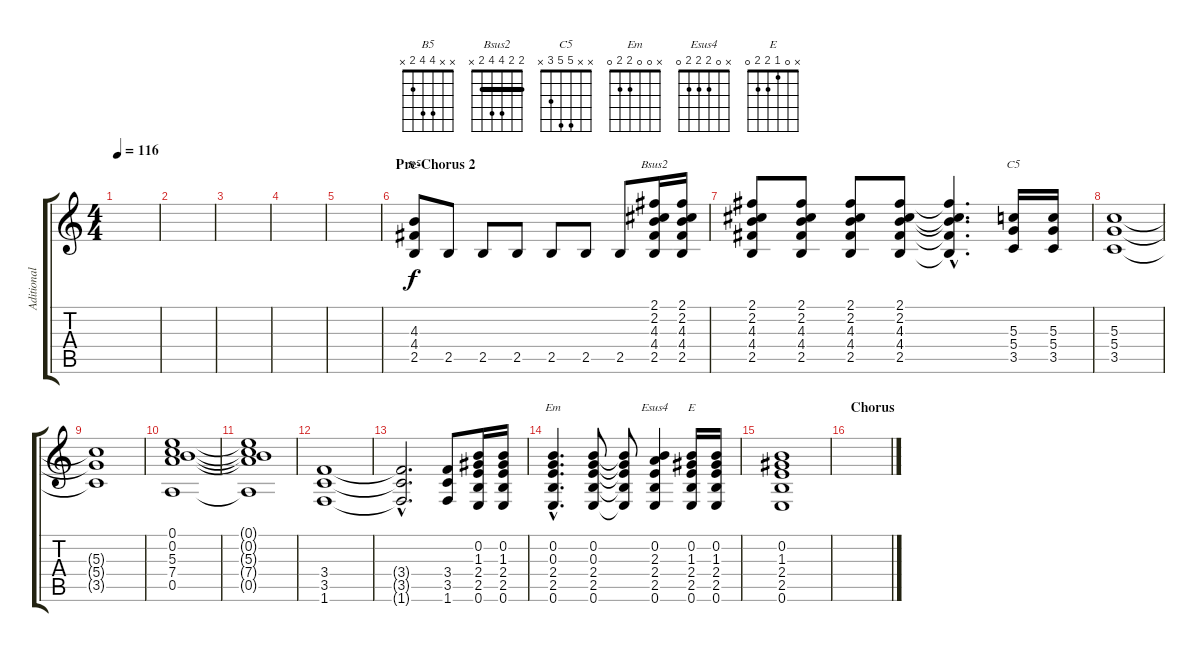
\track ("Aditional Guitar" "Aditional ") {instrument distortionguitar}
\staff {score tabs}
\tuning (E4 B3 G3 D3 A2 E2) {hide}
\chord ("B5" x x 4 4 2 x)
\chord ("Bsus2" 2 2 4 4 2 x) {barre 2}
\chord ("C5" x x 5 5 3 x)
\chord ("Em" x 0 0 2 2 0)
\chord ("Esus4" x 0 2 2 2 0)
\chord ("E" x 0 1 2 2 0)
\ts (4 4)
\tempo 116
\clef g2
\ks c
|
|
|
|
|
\section ("" "Pre-Chorus 2")
(4.3 4.4 2.5).8{ch "B5"} 2.5.8 2.5.8 2.5.8 2.5.8 2.5.8 2.5.8 (2.1 2.2 4.3 4.4 2.5).16{ch "Bsus2"} (2.1 2.2 4.3 4.4 2.5).16 |
(2.1 2.2 4.3 4.4 2.5).8 (2.1 2.2 4.3 4.4 2.5).8 (2.1 2.2 4.3 4.4 2.5).8 (2.1 2.2 4.3 4.4 2.5).8 (2.1{hac t} 2.2{hac t} 4.3{hac t} 4.4{hac t} 2.5{hac t}).4{d} (5.3 5.4 3.5).16{ch "C5"} (5.3 5.4 3.5).16 |
(5.3 5.4 3.5).1 |
(5.3{t} 5.4{t} 3.5{t}).1 |
(0.1 0.2 5.3 7.4 0.5).1 |
(0.1{t} 0.2{t} 5.3{t} 7.4{t} 0.5{t}).1 |
(3.4 3.5 1.6).1 |
(3.4{hac t} 3.5{hac t} 1.6{hac t}).2{d} (3.4 3.5 1.6).8 (0.2 1.3 2.4 2.5 0.6).16 (0.2 1.3 2.4 2.5 0.6).16 |
(0.2{hac} 0.3{hac} 2.4{hac} 2.5{hac} 0.6{hac}).4{d ch "Em"} (0.2 0.3 2.4 2.5 0.6).8 (0.2{t} 0.3{t} 2.4{t} 2.5{t} 0.6{t}).8 (0.2 2.3 2.4 2.5 0.6).4{ch "Esus4"} (0.2 1.3 2.4 2.5 0.6).16{ch "E"} (0.2 1.3 2.4 2.5 0.6).16 |
(0.2 1.3 2.4 2.5 0.6).1 |
\section ("" "Chorus")
